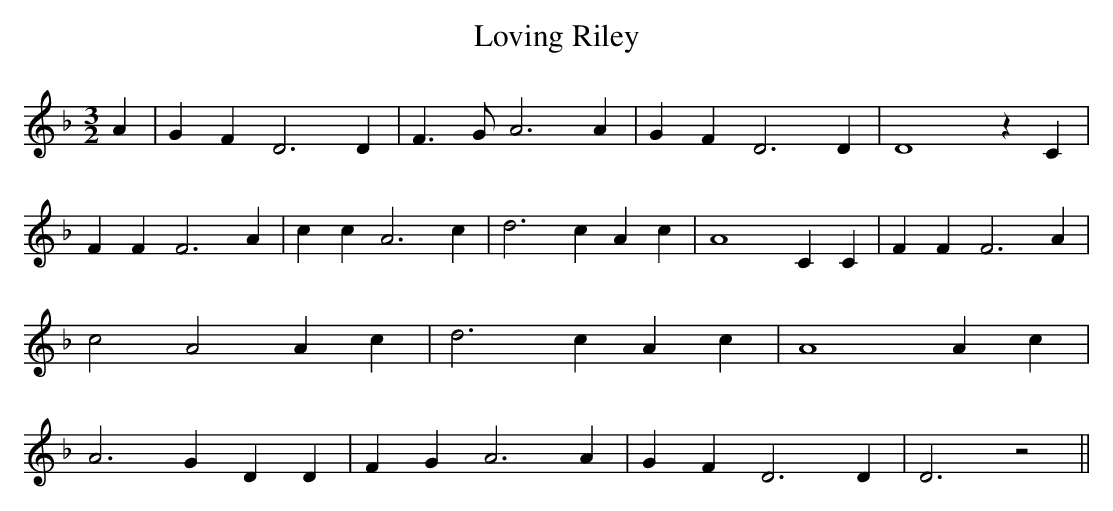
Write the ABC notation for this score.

X:1
T:Loving Riley
M:3/2
L:1/4
K:F
 A| G F D3 D| F3/2- G/2 A3 A| G F D3 D| D4 z C| F F F3 A| c c A3 c|\
 d3 c A c| A4 C C| F F F3 A| c2 A2 A- c| d3 c A c| A4 A- c| A3 G D D|\
 F G A3 A| G F D3 D| D3 z2||
